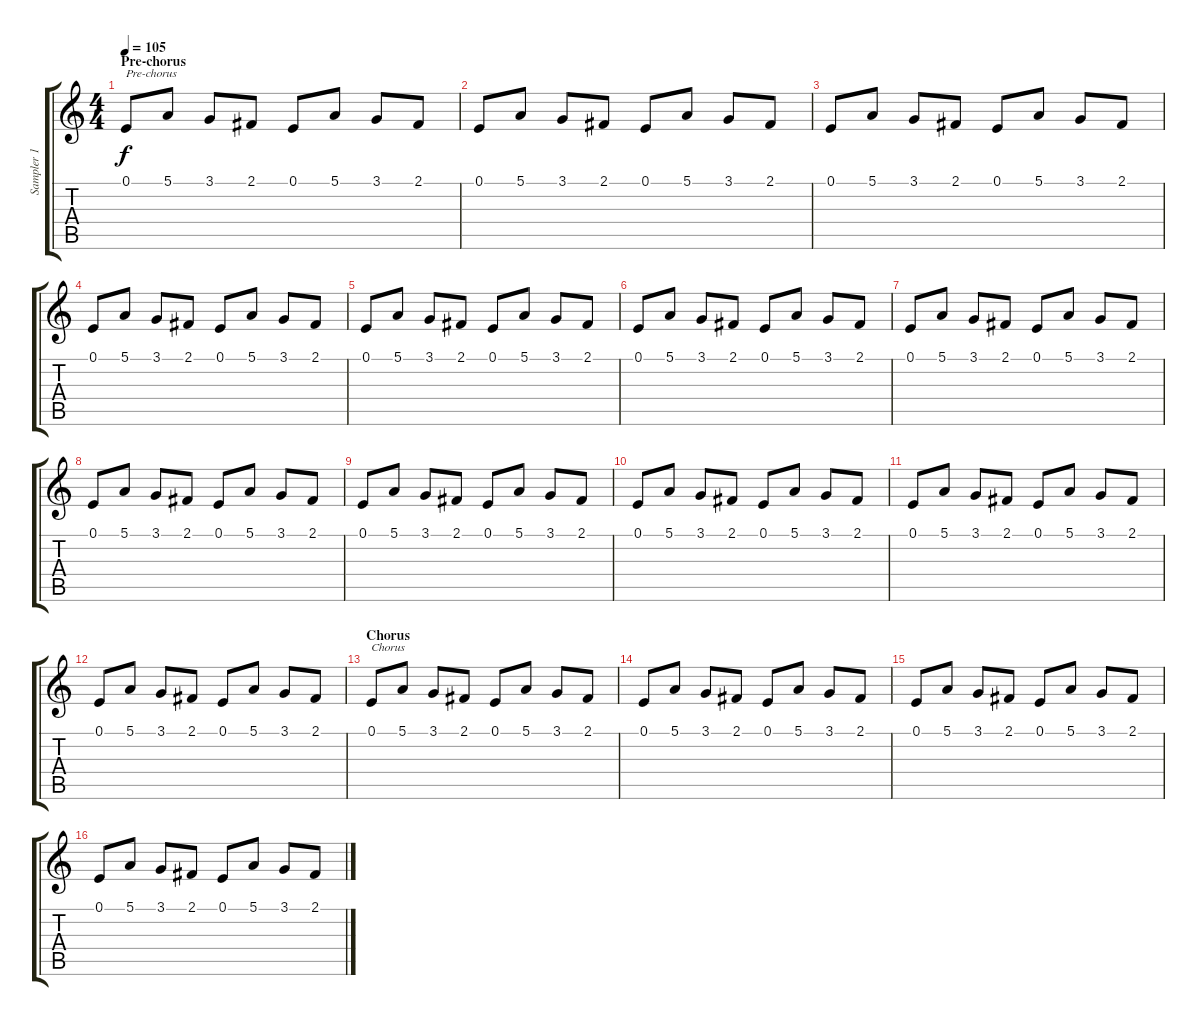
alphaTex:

\track ("Sampler 1 (Joseph Hahn)" "Sampler 1 ") {instrument lead3calliope}
\staff {score tabs}
\tuning (E4 B3 G3 D3 A2 E2) {hide}
\ts (4 4)
\section ("" "Pre-chorus")
\tempo 105
\clef g2
\ks c
0.1.8{txt "Pre-chorus" dy f} 5.1.8 3.1.8 2.1.8 0.1.8 5.1.8 3.1.8 2.1.8 |
0.1.8 5.1.8 3.1.8 2.1.8 0.1.8 5.1.8 3.1.8 2.1.8 |
0.1.8 5.1.8 3.1.8 2.1.8 0.1.8 5.1.8 3.1.8 2.1.8 |
0.1.8 5.1.8 3.1.8 2.1.8 0.1.8 5.1.8 3.1.8 2.1.8 |
0.1.8 5.1.8 3.1.8 2.1.8 0.1.8 5.1.8 3.1.8 2.1.8 |
0.1.8 5.1.8 3.1.8 2.1.8 0.1.8 5.1.8 3.1.8 2.1.8 |
0.1.8 5.1.8 3.1.8 2.1.8 0.1.8 5.1.8 3.1.8 2.1.8 |
0.1.8 5.1.8 3.1.8 2.1.8 0.1.8 5.1.8 3.1.8 2.1.8 |
0.1.8 5.1.8 3.1.8 2.1.8 0.1.8 5.1.8 3.1.8 2.1.8 |
0.1.8 5.1.8 3.1.8 2.1.8 0.1.8 5.1.8 3.1.8 2.1.8 |
0.1.8 5.1.8 3.1.8 2.1.8 0.1.8 5.1.8 3.1.8 2.1.8 |
0.1.8 5.1.8 3.1.8 2.1.8 0.1.8 5.1.8 3.1.8 2.1.8 |
\section ("" "Chorus")
0.1.8{txt "Chorus"} 5.1.8 3.1.8 2.1.8 0.1.8 5.1.8 3.1.8 2.1.8 |
0.1.8 5.1.8 3.1.8 2.1.8 0.1.8 5.1.8 3.1.8 2.1.8 |
0.1.8 5.1.8 3.1.8 2.1.8 0.1.8 5.1.8 3.1.8 2.1.8 |
0.1.8 5.1.8 3.1.8 2.1.8 0.1.8 5.1.8 3.1.8 2.1.8
